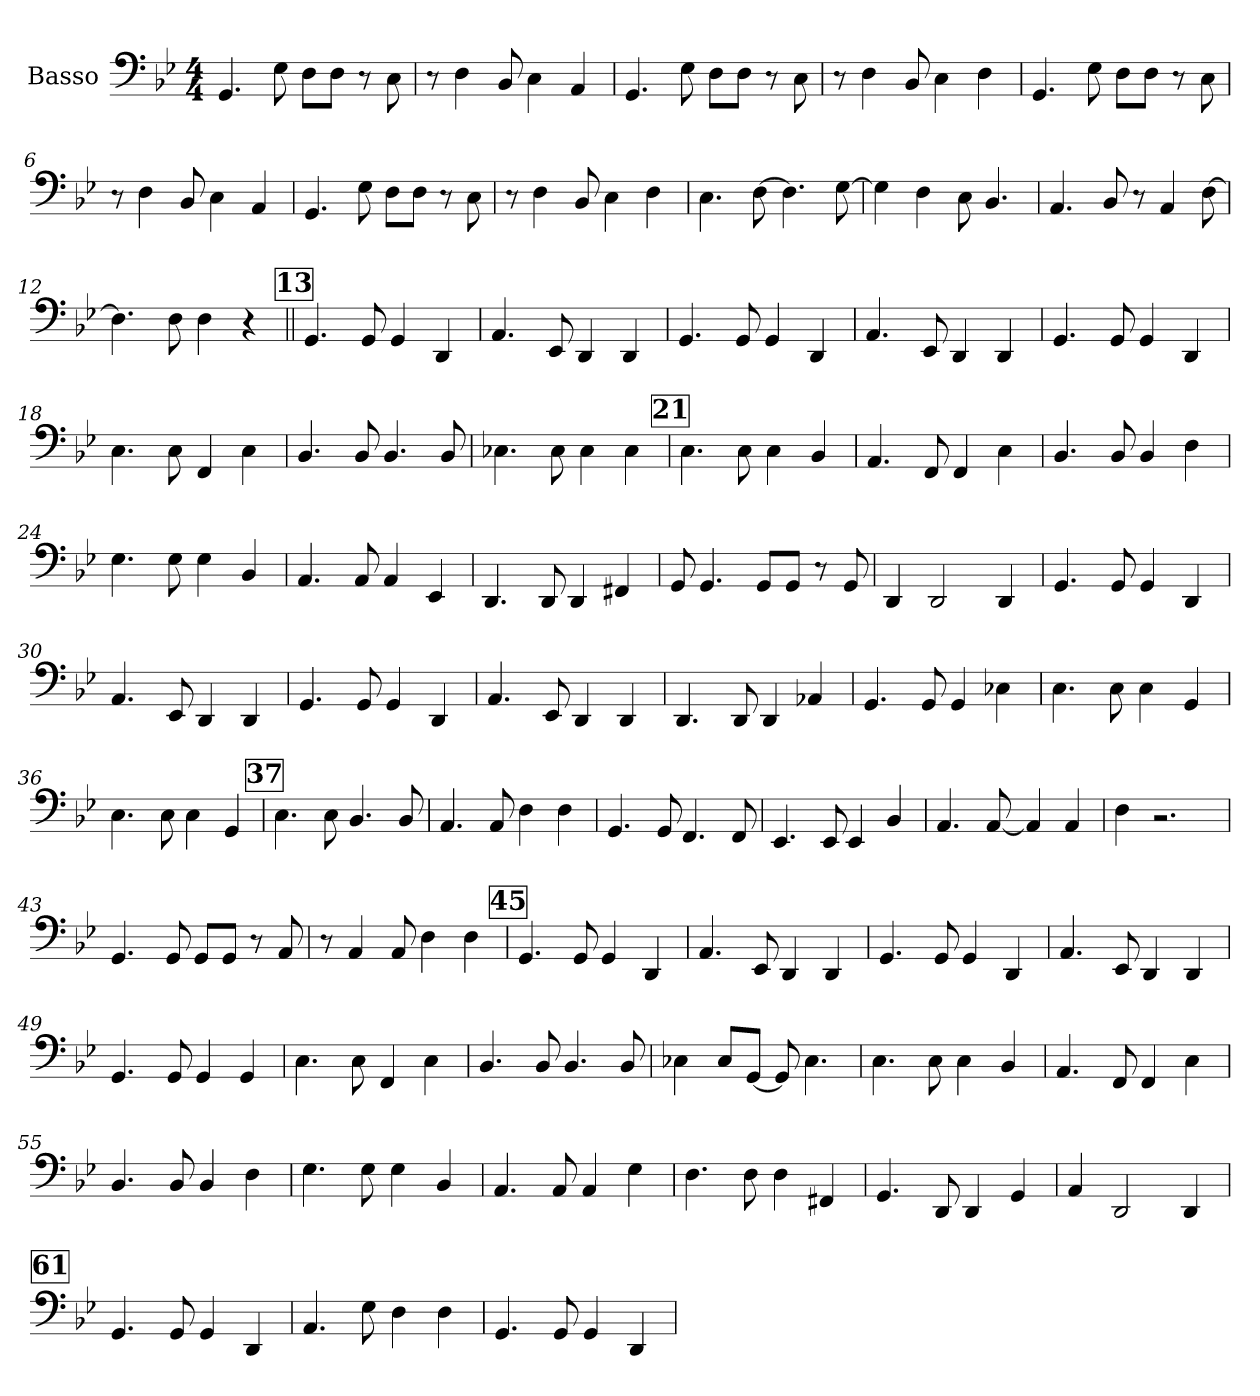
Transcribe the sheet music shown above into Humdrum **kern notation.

**kern
*part1
*staff1
*I"Basso
*stria4
*
*k[b-e-]
*B-:
*M4/4
*MM128
=1
4.GG
8E-
8DL
8DJ
8r
8C
=2
8r
4D
8BB-
4C
4AA
=3
4.GG
8E-
8DL
8DJ
8r
8C
=4
8r
4D
8BB-
4C
4D
=5
4.GG
8E-
8DL
8DJ
8r
8C
=6
8r
4D
8BB-
4C
4AA
=7
4.GG
8E-
8DL
8DJ
8r
8C
=8
8r
4D
8BB-
4C
4D
=9
4.C
[8D
4.D]
[8E-
=10
4E-]
4D
8C
4.BB-
=11
4.AA
8BB-
8r
4AA
[8D
=12
4.D]
8D
4D
4r
!!LO:REH:place=s1:t=13
=13||
4.GG
8GG
4GG
4DD
=14
4.AA
8EE-
4DD
4DD
=15
4.GG
8GG
4GG
4DD
=16
4.AA
8EE-
4DD
4DD
=17
4.GG
8GG
4GG
4DD
=18
4.C
8C
4FF
4C
=19
4.BB-
8BB-
4.BB-
8BB-
=20
4.C-X
8C-
4C-
4C-
!!LO:REH:place=s1:t=21
=21
4.C
8C
4C
4BB-
=22
4.AA
8FF
4FF
4C
=23
4.BB-
8BB-
4BB-
4D
=24
4.E-
8E-
4E-
4BB-
=25
4.AA
8AA
4AA
4EE-
=26
4.DD
8DD
4DD
4FF#X
=27
8GG
4.GG
8GGL
8GGJ
8r
8GG
=28
4DD
2DD
4DD
=29
4.GG
8GG
4GG
4DD
=30
4.AA
8EE-
4DD
4DD
=31
4.GG
8GG
4GG
4DD
=32
4.AA
8EE-
4DD
4DD
=33
4.DD
8DD
4DD
4AA-X
=34
4.GG
8GG
4GG
4C-X
=35
4.C
8C
4C
4GG
=36
4.C
8C
4C
4GG
!!LO:REH:place=s1:t=37
=37
4.C
8C
4.BB-
8BB-
=38
4.AA
8AA
4D
4D
=39
4.GG
8GG
4.FF
8FF
=40
4.EE-
8EE-
4EE-
4BB-
=41
4.AA
[8AA
4AA]
4AA
=42
4D
2.r
=43
4.GG
8GG
8GGL
8GGJ
8r
8AA
=44
8r
4AA
8AA
4D
4D
!!LO:REH:place=s1:t=45
=45
4.GG
8GG
4GG
4DD
=46
4.AA
8EE-
4DD
4DD
=47
4.GG
8GG
4GG
4DD
=48
4.AA
8EE-
4DD
4DD
=49
4.GG
8GG
4GG
4GG
=50
4.C
8C
4FF
4C
=51
4.BB-
8BB-
4.BB-
8BB-
=52
4C-X
8C-L
[8GGJ
8GG]
4.C-
=53
4.C
8C
4C
4BB-
=54
4.AA
8FF
4FF
4C
=55
4.BB-
8BB-
4BB-
4D
=56
4.E-
8E-
4E-
4BB-
=57
4.AA
8AA
4AA
4E-
=58
4.D
8D
4D
4FF#X
=59
4.GG
8DD
4DD
4GG
=60
4AA
2DD
4DD
!!LO:REH:place=s1:t=61
=61
4.GG
8GG
4GG
4DD
=62
4.AA
8E-
4D
4D
=63
4.GG
8GG
4GG
4DD
=
*-
